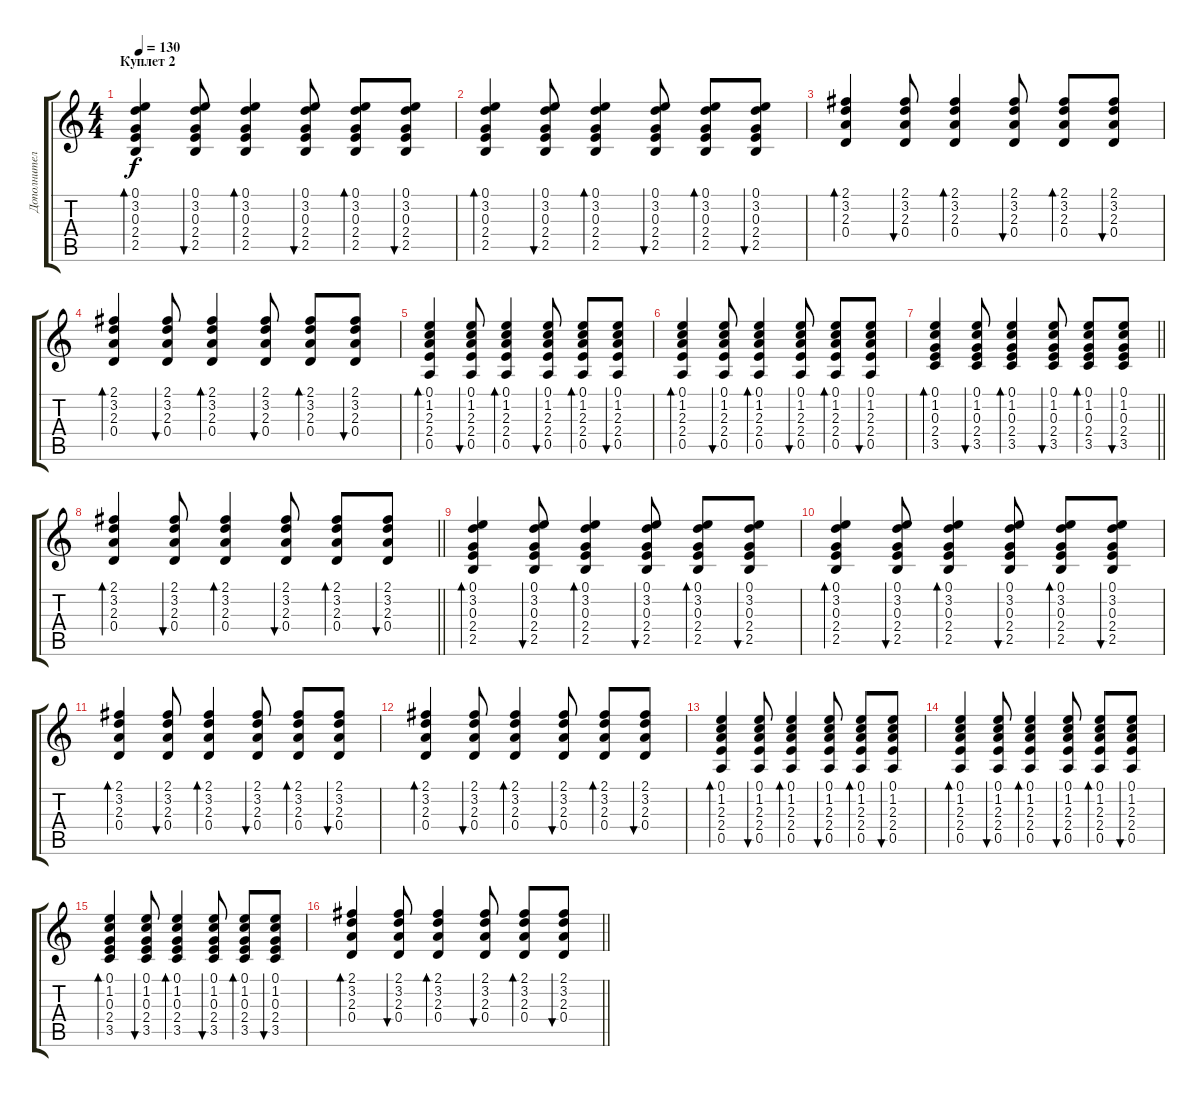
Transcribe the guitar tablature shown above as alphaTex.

\track ("Дополнительная гитара" "Дополнител") {instrument acousticguitarsteel}
\staff {score tabs}
\tuning (E4 B3 G3 D3 A2 E2) {hide}
\ts (4 4)
\section ("" "Куплет 2")
\tempo 130
\clef g2
\ks c
(0.1 3.2 0.3 2.4 2.5).4{bd 60 dy f volume 7} (0.1 3.2 0.3 2.4 2.5).8{bu 60} (0.1 3.2 0.3 2.4 2.5).4{bd 60} (0.1 3.2 0.3 2.4 2.5).8{bu 60} (0.1 3.2 0.3 2.4 2.5).8{bd 60} (0.1 3.2 0.3 2.4 2.5).8{bu 60} |
(0.1 3.2 0.3 2.4 2.5).4{bd 60} (0.1 3.2 0.3 2.4 2.5).8{bu 60} (0.1 3.2 0.3 2.4 2.5).4{bd 60} (0.1 3.2 0.3 2.4 2.5).8{bu 60} (0.1 3.2 0.3 2.4 2.5).8{bd 60} (0.1 3.2 0.3 2.4 2.5).8{bu 60} |
(2.1 3.2 2.3 0.4).4{bd 60} (2.1 3.2 2.3 0.4).8{bu 60} (2.1 3.2 2.3 0.4).4{bd 60} (2.1 3.2 2.3 0.4).8{bu 60} (2.1 3.2 2.3 0.4).8{bd 60} (2.1 3.2 2.3 0.4).8{bu 60} |
(2.1 3.2 2.3 0.4).4{bd 60} (2.1 3.2 2.3 0.4).8{bu 60} (2.1 3.2 2.3 0.4).4{bd 60} (2.1 3.2 2.3 0.4).8{bu 60} (2.1 3.2 2.3 0.4).8{bd 60} (2.1 3.2 2.3 0.4).8{bu 60} |
(0.1 1.2 2.3 2.4 0.5).4{bd 60} (0.1 1.2 2.3 2.4 0.5).8{bu 60} (0.1 1.2 2.3 2.4 0.5).4{bd 60} (0.1 1.2 2.3 2.4 0.5).8{bu 60} (0.1 1.2 2.3 2.4 0.5).8{bd 60} (0.1 1.2 2.3 2.4 0.5).8{bu 60} |
(0.1 1.2 2.3 2.4 0.5).4{bd 60} (0.1 1.2 2.3 2.4 0.5).8{bu 60} (0.1 1.2 2.3 2.4 0.5).4{bd 60} (0.1 1.2 2.3 2.4 0.5).8{bu 60} (0.1 1.2 2.3 2.4 0.5).8{bd 60} (0.1 1.2 2.3 2.4 0.5).8{bu 60} |
\barLineRight lightlight
(0.1 1.2 0.3 2.4 3.5).4{bd 60} (0.1 1.2 0.3 2.4 3.5).8{bu 60} (0.1 1.2 0.3 2.4 3.5).4{bd 60} (0.1 1.2 0.3 2.4 3.5).8{bu 60} (0.1 1.2 0.3 2.4 3.5).8{bd 60} (0.1 1.2 0.3 2.4 3.5).8{bu 60} |
\barLineRight lightlight
(2.1 3.2 2.3 0.4).4{bd 60} (2.1 3.2 2.3 0.4).8{bu 60} (2.1 3.2 2.3 0.4).4{bd 60} (2.1 3.2 2.3 0.4).8{bu 60} (2.1 3.2 2.3 0.4).8{bd 60} (2.1 3.2 2.3 0.4).8{bu 60} |
(0.1 3.2 0.3 2.4 2.5).4{bd 60} (0.1 3.2 0.3 2.4 2.5).8{bu 60} (0.1 3.2 0.3 2.4 2.5).4{bd 60} (0.1 3.2 0.3 2.4 2.5).8{bu 60} (0.1 3.2 0.3 2.4 2.5).8{bd 60} (0.1 3.2 0.3 2.4 2.5).8{bu 60} |
(0.1 3.2 0.3 2.4 2.5).4{bd 60} (0.1 3.2 0.3 2.4 2.5).8{bu 60} (0.1 3.2 0.3 2.4 2.5).4{bd 60} (0.1 3.2 0.3 2.4 2.5).8{bu 60} (0.1 3.2 0.3 2.4 2.5).8{bd 60} (0.1 3.2 0.3 2.4 2.5).8{bu 60} |
(2.1 3.2 2.3 0.4).4{bd 60} (2.1 3.2 2.3 0.4).8{bu 60} (2.1 3.2 2.3 0.4).4{bd 60} (2.1 3.2 2.3 0.4).8{bu 60} (2.1 3.2 2.3 0.4).8{bd 60} (2.1 3.2 2.3 0.4).8{bu 60} |
(2.1 3.2 2.3 0.4).4{bd 60} (2.1 3.2 2.3 0.4).8{bu 60} (2.1 3.2 2.3 0.4).4{bd 60} (2.1 3.2 2.3 0.4).8{bu 60} (2.1 3.2 2.3 0.4).8{bd 60} (2.1 3.2 2.3 0.4).8{bu 60} |
(0.1 1.2 2.3 2.4 0.5).4{bd 60} (0.1 1.2 2.3 2.4 0.5).8{bu 60} (0.1 1.2 2.3 2.4 0.5).4{bd 60} (0.1 1.2 2.3 2.4 0.5).8{bu 60} (0.1 1.2 2.3 2.4 0.5).8{bd 60} (0.1 1.2 2.3 2.4 0.5).8{bu 60} |
(0.1 1.2 2.3 2.4 0.5).4{bd 60} (0.1 1.2 2.3 2.4 0.5).8{bu 60} (0.1 1.2 2.3 2.4 0.5).4{bd 60} (0.1 1.2 2.3 2.4 0.5).8{bu 60} (0.1 1.2 2.3 2.4 0.5).8{bd 60} (0.1 1.2 2.3 2.4 0.5).8{bu 60} |
(0.1 1.2 0.3 2.4 3.5).4{bd 60} (0.1 1.2 0.3 2.4 3.5).8{bu 60} (0.1 1.2 0.3 2.4 3.5).4{bd 60} (0.1 1.2 0.3 2.4 3.5).8{bu 60} (0.1 1.2 0.3 2.4 3.5).8{bd 60} (0.1 1.2 0.3 2.4 3.5).8{bu 60} |
\barLineRight lightlight
(2.1 3.2 2.3 0.4).4{bd 60} (2.1 3.2 2.3 0.4).8{bu 60} (2.1 3.2 2.3 0.4).4{bd 60} (2.1 3.2 2.3 0.4).8{bu 60} (2.1 3.2 2.3 0.4).8{bd 60} (2.1 3.2 2.3 0.4).8{bu 60}
